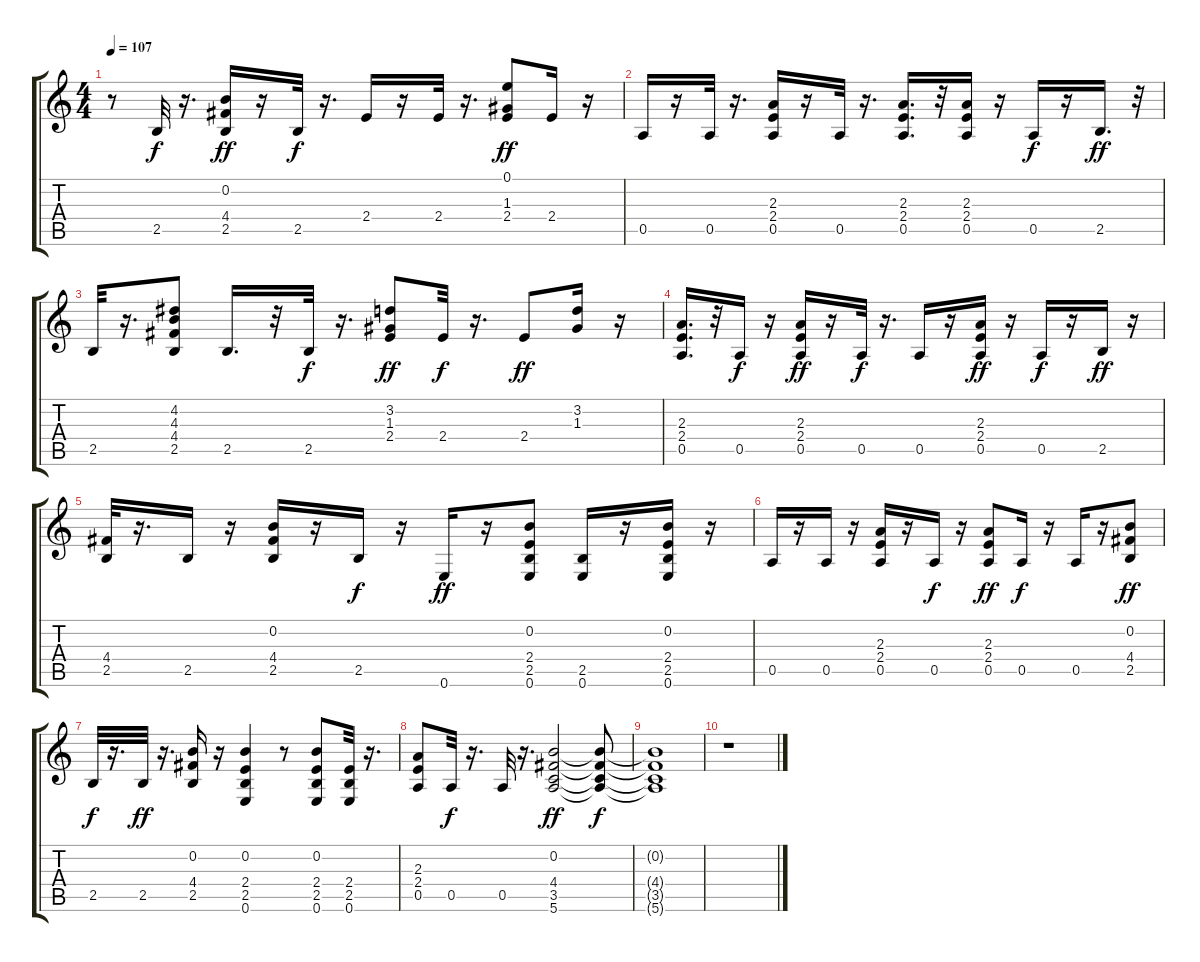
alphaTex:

\track "" {instrument electricguitarmuted}
\staff {score tabs}
\tuning (E4 B3 G3 D3 A2 E2) {hide}
\ts (4 4)
\tempo 107
\clef g2
\ks c
r.8{dy ff} 2.5.32{dy f} r.16{d} (0.2 4.4 2.5).16{dy ff} r.16 2.5.32{dy f} r.16{d} 2.4.16 r.16 2.4.32 r.16{d} (0.1 1.3 2.4).8{dy ff} 2.4.16 r.16 |
0.5.16 r.16 0.5.32 r.16{d} (2.3 2.4 0.5).16 r.16 0.5.32 r.16{d} (2.3 2.4 0.5).16{d} r.32 (2.3 2.4 0.5).16 r.16 0.5.16{dy f} r.16 2.5.16{d dy ff} r.32 |
2.5.32 r.16{d} (4.2 4.3 4.4 2.5).8 2.5.16{d} r.32 2.5.32{dy f} r.16{d} (3.2 1.3 2.4).8{dy ff} 2.4.32{dy f} r.16{d} 2.4.8{dy ff} (3.2 1.3).16 r.16 |
(2.3 2.4 0.5).16{d} r.32 0.5.16{dy f} r.16 (2.3 2.4 0.5).16{dy ff} r.16 0.5.32{dy f} r.16{d} 0.5.16 r.16 (2.3 2.4 0.5).16{dy ff} r.16 0.5.16{dy f} r.16 2.5.16{dy ff} r.16 |
(4.4 2.5).32 r.16{d} 2.5.16 r.16 (0.2 4.4 2.5).16 r.16 2.5.16{dy f} r.16 0.6.16{dy ff} r.16 (0.2 2.4 2.5 0.6).8 (2.5 0.6).16 r.16 (0.2 2.4 2.5 0.6).16 r.16 |
0.5.16 r.16 0.5.16 r.16 (2.3 2.4 0.5).16 r.16 0.5.16{dy f} r.16 (2.3 2.4 0.5).8{dy ff} 0.5.16{dy f} r.16 0.5.16 r.16 (0.2 4.4 2.5).8{dy ff} |
2.5.32{dy f} r.16{d} 2.5.32{dy ff} r.16{d} (0.2 4.4 2.5).16 r.16 (0.2 2.4 2.5 0.6).4 r.8 (0.2 2.4 2.5 0.6).8 (2.4 2.5 0.6).32 r.16{d} |
(2.3 2.4 0.5).8 0.5.32{dy f} r.16{d} 0.5.32 r.16{d} (0.2 4.4 3.5 5.6).2{dy ff} (0.2{t} 4.4{t} 3.5{t} 5.6{t}).8{dy f} |
(0.2{t} 4.4{t} 3.5{t} 5.6{t}).1 |
r.1
